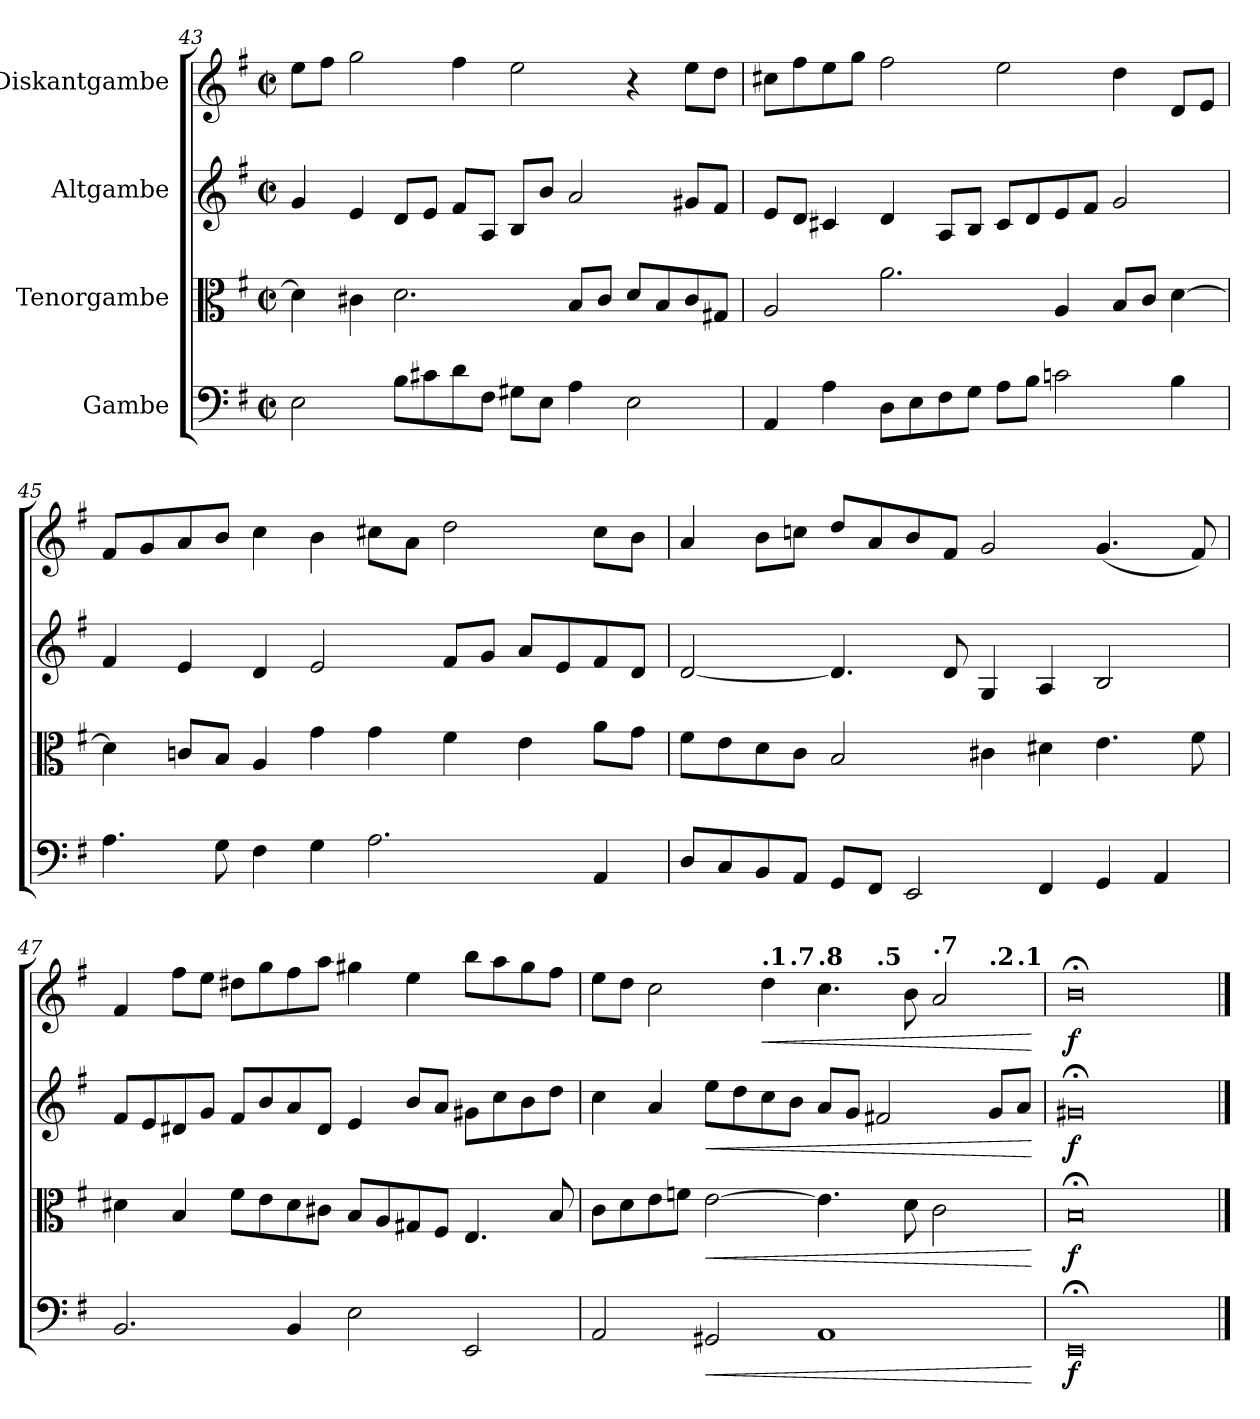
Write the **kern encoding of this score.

**kern	**dynam	**kern	**dynam	**kern	**dynam	**kern	**dynam
*part4	*part4	*part3	*part3	*part2	*part2	*part1	*part1
*staff4	*staff4	*staff3	*staff3	*staff2	*staff2	*staff1	*staff1
*I"Gambe	*	*I"Tenorgambe	*	*I"Altgambe	*	*I"Diskantgambe	*
!!LO:LB:g=z
*clefF4	*	*clefC3	*	*clefG2	*	*clefG2	*
*k[f#]	*	*k[f#]	*	*k[f#]	*	*k[f#]	*
*M4/2	*	*M4/2	*	*M4/2	*	*M4/2	*
*met(c|)	*	*met(c|)	*	*met(c|)	*	*met(c|)	*
=43	=43	=43	=43	=43	=43	=43	=43
2E\	.	4d\]	.	4g/	.	8ee\L	.
.	.	.	.	.	.	8ff#\J	.
.	.	4c#X\	.	4e/	.	2gg\	.
8B\L	.	2.d\	.	8d/L	.	.	.
8c#X\	.	.	.	8e/J	.	.	.
8d\	.	.	.	8f#/L	.	4ff#\	.
8F#\J	.	.	.	8A/J	.	.	.
8G#X\L	.	.	.	8B/L	.	2ee\	.
8E\J	.	.	.	8b/J	.	.	.
4A\	.	8B/L	.	2a/	.	.	.
.	.	8c#/J	.	.	.	.	.
2E\	.	8d/L	.	.	.	4r	.
.	.	8B/	.	.	.	.	.
.	.	8c#/	.	8g#X/L	.	8ee\L	.
.	.	8G#X/J	.	8f#/J	.	8dd\J	.
=44	=44	=44	=44	=44	=44	=44	=44
4AA/	.	2A/	.	8e/L	.	8cc#X\L	.
.	.	.	.	8d/J	.	8ff#\	.
4A\	.	.	.	4c#X/	.	8ee\	.
.	.	.	.	.	.	8gg\J	.
8D\L	.	2.a\	.	4d/	.	2ff#\	.
8E\	.	.	.	.	.	.	.
8F#\	.	.	.	8A/L	.	.	.
8G\J	.	.	.	8B/J	.	.	.
8A\L	.	.	.	8c#/L	.	2ee\	.
8B\J	.	.	.	8d/	.	.	.
2cn\	.	4A/	.	8e/	.	.	.
.	.	.	.	8f#/J	.	.	.
.	.	8B/L	.	2g/	.	4dd\	.
.	.	8c/J	.	.	.	.	.
4B\	.	[4d\	.	.	.	8d/L	.
.	.	.	.	.	.	8e/J	.
=45	=45	=45	=45	=45	=45	=45	=45
4.A\	.	4d\]	.	4f#/	.	8f#/L	.
.	.	.	.	.	.	8g/	.
.	.	8cn/L	.	4e/	.	8a/	.
8G\	.	8B/J	.	.	.	8b/J	.
4F#\	.	4A/	.	4d/	.	4cc\	.
4G\	.	4g\	.	2e/	.	4b\	.
2.A\	.	4g\	.	.	.	8cc#X\L	.
.	.	.	.	.	.	8a\J	.
.	.	4f#\	.	8f#/L	.	2dd\	.
.	.	.	.	8g/J	.	.	.
.	.	4e\	.	8a/L	.	.	.
.	.	.	.	8e/	.	.	.
4AA/	.	8a\L	.	8f#/	.	8cc#\L	.
.	.	8g\J	.	8d/J	.	8b\J	.
!!LO:PB:g=z
=46	=46	=46	=46	=46	=46	=46	=46
8D/L	.	8f#\L	.	[2d/	.	4a/	.
8C/	.	8e\	.	.	.	.	.
8BB/	.	8d\	.	.	.	8b\L	.
8AA/J	.	8c\J	.	.	.	8ccni\J	.
8GG/L	.	2B/	.	4.d/]	.	8dd/L	.
8FF#/J	.	.	.	.	.	8a/	.
2EE/	.	.	.	.	.	8b/	.
.	.	.	.	8d/	.	8f#/J	.
.	.	4c#X\	.	4G/	.	2g/	.
4FF#/	.	4d#X\	.	4A/	.	.	.
4GG/	.	4.e\	.	2B/	.	(<4.g/	.
4AA/	.	.	.	.	.	.	.
.	.	8f#\	.	.	.	8f#/)	.
=47	=47	=47	=47	=47	=47	=47	=47
2.BB/	.	4d#X\	.	8f#/L	.	4f#/	.
.	.	.	.	8e/	.	.	.
.	.	4B/	.	8d#X/	.	8ff#\L	.
.	.	.	.	8g/J	.	8ee\J	.
.	.	8f#\L	.	8f#/L	.	8dd#X\L	.
.	.	8e\	.	8b/	.	8gg\	.
4BB/	.	8d#\	.	8a/	.	8ff#\	.
.	.	8c#X\J	.	8d#/J	.	8aa\J	.
2E\	.	8B/L	.	4e/	.	4gg#X\	.
.	.	8A/	.	.	.	.	.
.	.	8G#X/	.	8b/L	.	4ee\	.
.	.	8F#/J	.	8a/J	.	.	.
2EE/	.	4.E/	.	8g#X\L	.	8bb\L	.
.	.	.	.	8cc\	.	8aa\	.
.	.	.	.	8b\	.	8gg#\	.
.	.	8B/	.	8dd\J	.	8ff#\J	.
=48	=48	=48	=48	=48	=48	=48	=48
*	*	*	*	*	*	*^	*
*	*	*	*	*	*	*	*^	*
*	*	*	*	*	*	*	*	*^	*
*	*	*	*	*	*	*	*	*	*^	*
*	*	*	*	*	*	*	*	*	*	*^	*
2AA/	.	8c\L	.	4cc\	.	8ee\L	2..ryy	1ryy	1..ryy	2ryy	1ryy	.
.	.	8d\	.	.	.	8dd\J	.	.	.	.	.	.
.	.	8e\	.	4a/	.	2cc\	.	.	.	.	.	.
.	.	8fn\J	.	.	.	.	.	.	.	.	.	.
!	!LO:HP:b	!	!LO:HP:b	!	!LO:HP:b	!	!	!	!	!	!	!
2GG#X/	<	[2e\	<	8ee\L	<	.	.	.	.	8ryy	.	.
*	*	*	*	*	*	*MM168	*	*	*	*	*	*
.	.	.	.	8dd\	.	.	.	.	.	1ryy	.	.
*	*	*	*	*	*	*MM158	*	*	*	*	*	*
!	!	!	!	!	!	!LO:TX:a:B:t=.1	!	!	!	!	!	!
!	!	!	!	!	!	!	!	!	!	!	!	!LO:HP:b
.	.	.	.	8cc\	.	4dd\	.	.	.	.	.	<
*	*	*	*	*	*	*MM150	*	*	*	*	*	*
!	!	!	!	!	!	!	!LO:TX:a:B:t=.7	!	!	!	!	!
.	.	.	.	8b\J	.	.	1ryy	.	.	.	.	.
*	*	*	*	*	*	*MM144	*	*	*	*	*	*
!	!	!	!	!	!	!LO:TX:a:B:t=.8	!	!	!	!	!	!
1AA	.	4.e\]	.	8a/L	.	4.cc\	.	4ryy	.	.	8ryy	.
*	*	*	*	*	*	*MM140	*	*	*	*	*	*
.	.	.	.	8g/J	.	.	.	.	.	.	2..ryy	.
*	*	*	*	*	*	*MM134	*	*	*	*	*	*
!	!	!	!	!	!	!	!	!LO:TX:a:B:t=.5	!	!	!	!
.	.	.	.	2f#X/	.	.	.	2.ryy	.	.	.	.
*	*	*	*	*	*	*MM130	*	*	*	*	*	*
.	.	8d\	.	.	.	8b\	.	.	.	.	.	.
*	*	*	*	*	*	*MM124	*	*	*	*	*	*
!	!	!	!	!	!	!LO:TX:a:B:t=.7	!	!	!	!	!	!
.	.	2c\	.	.	.	2a/	.	.	.	.	.	.
.	.	.	.	.	.	.	.	.	.	4.ryy	.	.
*	*	*	*	*	*	*MM116	*	*	*	*	*	*
!	!	!	!	!	!	!	!	!	!LO:TX:a:B:t=.2	!	!	!
.	.	.	.	8g/L	.	.	.	.	4ryy	.	.	.
*	*	*	*	*	*	*MM112	*	*	*	*	*	*
!	!	!	!	!	!	!	!LO:TX:a:B:t=.1	!	!	!	!	!
.	.	.	.	8a/J	.	.	8ryy	.	.	.	.	.
.	[	.	[	.	[	.	.	.	.	.	.	[
*	*	*	*	*	*	*v	*v	*v	*v	*v	*v	*
=49	=49	=49	=49	=49	=49	=49	=49
*	*	*	*	*	*	*MM108	*
*	*	*	*	*	*	*^	*
*	*	*	*	*	*	*	*^	*
*	*	*	*	*	*	*	*	*^	*
*	*	*	*	*	*	*	*	*	*^	*
*	*	*	*	*	*	*	*	*	*	*^	*
!	!LO:DY:b	!	!LO:DY:b	!	!LO:DY:b	!	!	!	!	!	!	!LO:DY:b
*	*	*	*	*	*	*v	*v	*v	*v	*v	*v	*
0EE;<	f	0B;<	f	0g#X;<	f	0b;<	f
==	==	==	==	==	==	==	==
*-	*-	*-	*-	*-	*-	*-	*-
